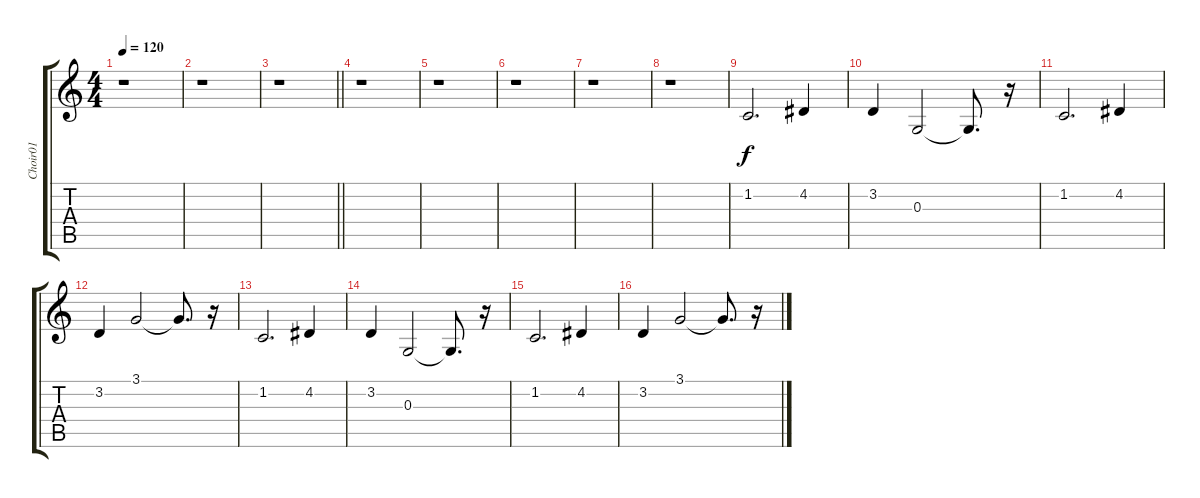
\track ("Choir01" "Choir01") {instrument choiraahs}
\staff {score tabs}
\tuning (E4 B3 G3 D3 A2 E2) {hide}
\ts (4 4)
\tempo 120
\clef g2
\ks c
r.1{dy f} |
r.1 |
\barLineRight lightlight
r.1 |
r.1 |
r.1 |
r.1 |
r.1 |
r.1 |
1.2.2{d} 4.2.4 |
3.2.4 0.3.2 0.3{t}.8{d} r.16 |
1.2.2{d} 4.2.4 |
3.2.4 3.1.2 3.1{t}.8{d} r.16 |
1.2.2{d} 4.2.4 |
3.2.4 0.3.2 0.3{t}.8{d} r.16 |
1.2.2{d} 4.2.4 |
3.2.4 3.1.2 3.1{t}.8{d} r.16
